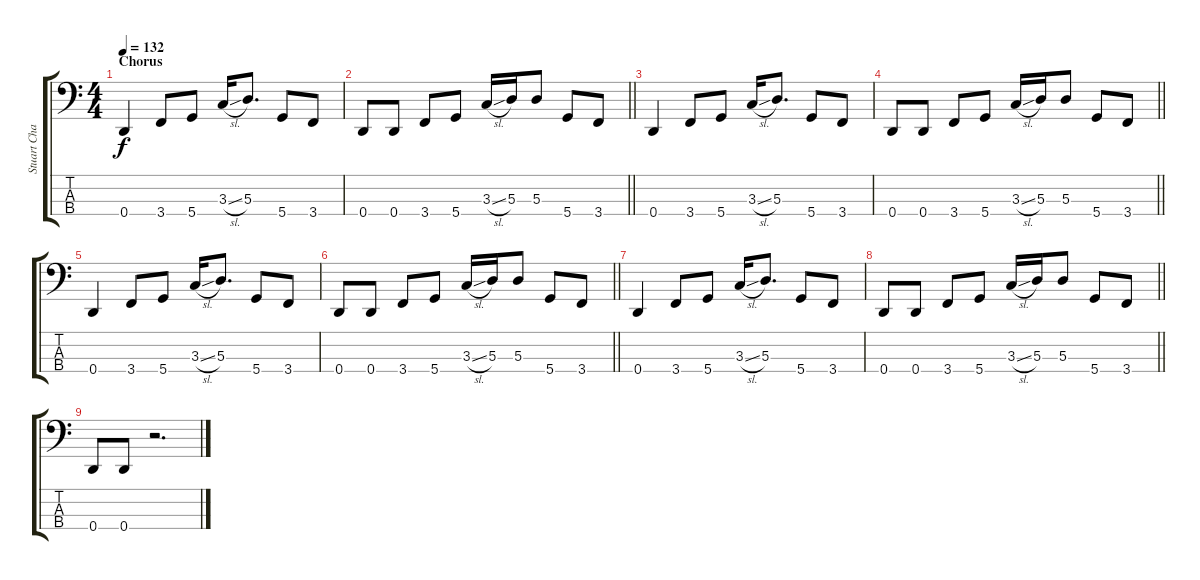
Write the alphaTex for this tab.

\track ("Stuart Chatwood (Bass)" "Stuart Cha") {instrument electricbassfinger}
\staff {score tabs}
\tuning (G2 D2 A1 D1) {hide}
\ts (4 4)
\section ("" "Chorus")
\tempo 132
\clef f4
\ks c
0.4.4{dy f} 3.4.8 5.4.8 3.3{sl}.16 5.3.8{d} 5.4.8 3.4.8 |
\barLineRight lightlight
0.4.8 0.4.8 3.4.8 5.4.8 3.3{sl}.16 5.3.16 5.3.8 5.4.8 3.4.8 |
0.4.4 3.4.8 5.4.8 3.3{sl}.16 5.3.8{d} 5.4.8 3.4.8 |
\barLineRight lightlight
0.4.8 0.4.8 3.4.8 5.4.8 3.3{sl}.16 5.3.16 5.3.8 5.4.8 3.4.8 |
0.4.4 3.4.8 5.4.8 3.3{sl}.16 5.3.8{d} 5.4.8 3.4.8 |
\barLineRight lightlight
0.4.8 0.4.8 3.4.8 5.4.8 3.3{sl}.16 5.3.16 5.3.8 5.4.8 3.4.8 |
0.4.4 3.4.8 5.4.8 3.3{sl}.16 5.3.8{d} 5.4.8 3.4.8 |
\barLineRight lightlight
0.4.8 0.4.8 3.4.8 5.4.8 3.3{sl}.16 5.3.16 5.3.8 5.4.8 3.4.8 |
0.4.8 0.4.8 r.2{d}
